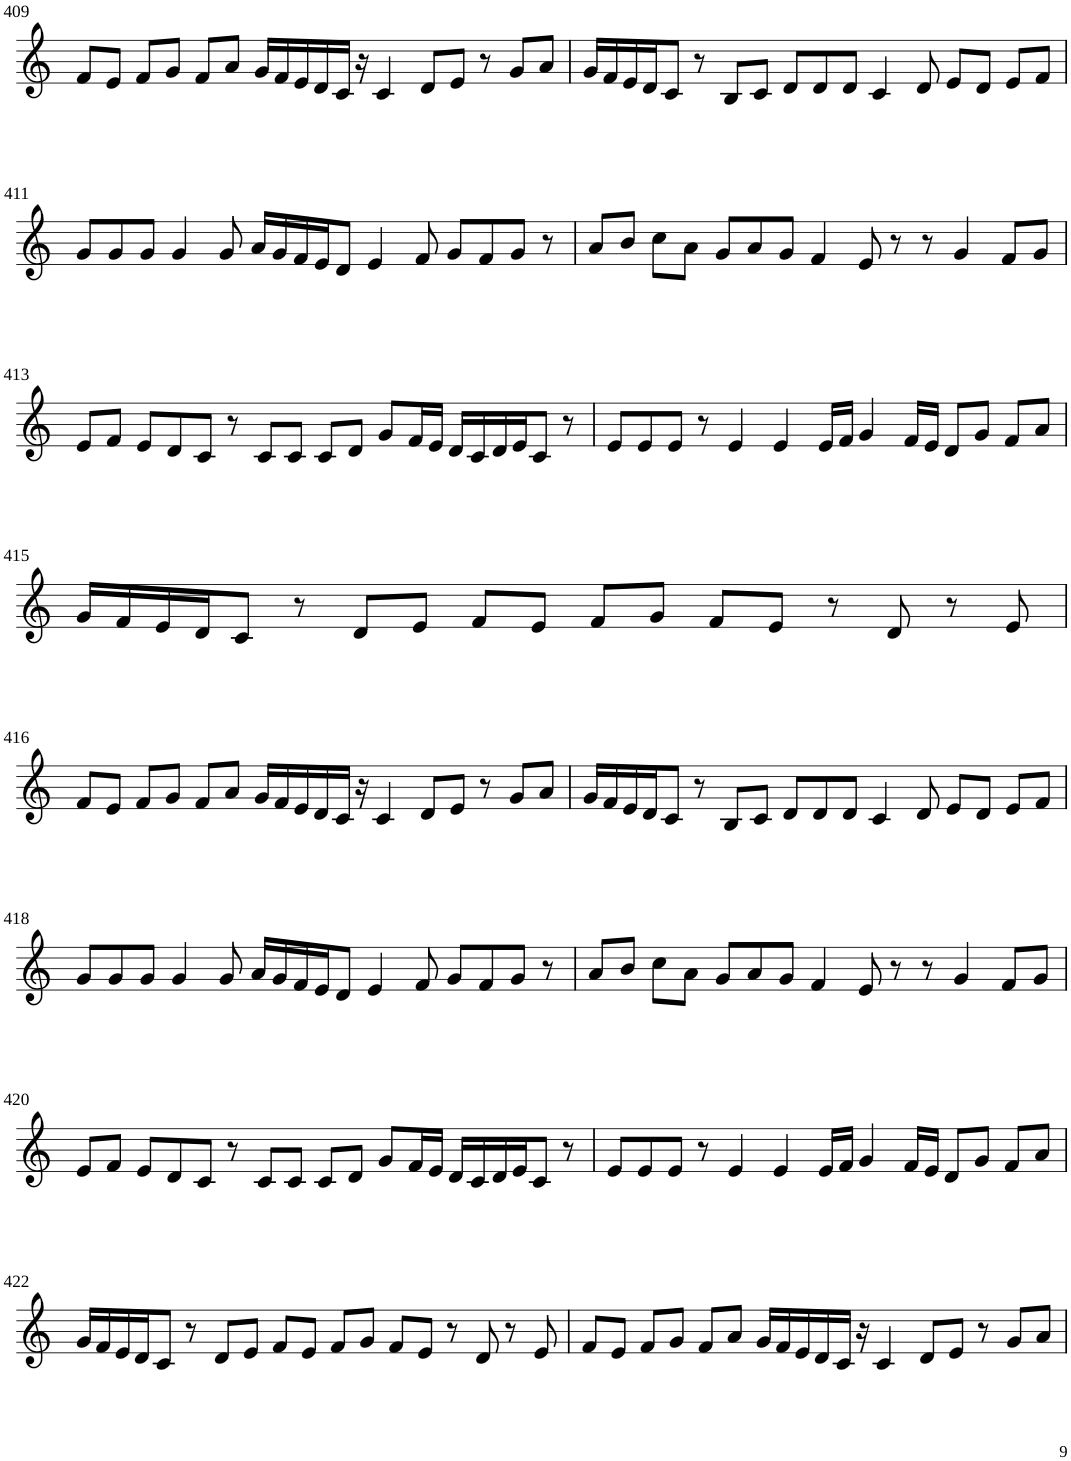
**kern
*part1
*staff1
*I"Violin
!!LO:PB:g=z
*clefG2
*k[]
*M8/4
=409
8f/L
8e/J
8f/L
8g/J
8f/L
8a/J
16g/LL
16f/
16e/
16d/
16c/JJ
16r
4c/
8d/L
8e/J
8r
8g/L
8a/J
=410
16g/LL
16f/
16e/
16d/J
8c/J
8r
8B/L
8c/J
8d/L
8d/
8d/J
4c/
8d/
8e/L
8d/J
8e/L
8f/J
!!LO:LB:g=z
=411
8g/L
8g/
8g/J
4g/
8g/
16a/LL
16g/
16f/
16e/J
8d/J
4e/
8f/
8g/L
8f/
8g/J
8r
=412
8a/L
8b/J
8cc\L
8a\J
8g/L
8a/
8g/J
4f/
8e/
8r
8r
4g/
8f/L
8g/J
!!LO:LB:g=z
=413
8e/L
8f/J
8e/L
8d/
8c/J
8r
8c/L
8c/J
8c/L
8d/J
8g/L
16f/L
16e/JJ
16d/LL
16c/
16d/
16e/J
8c/J
8r
=414
8e/L
8e/
8e/J
8r
4e/
4e/
16e/LL
16f/JJ
4g/
16f/LL
16e/JJ
8d/L
8g/J
8f/L
8a/J
!!LO:LB:g=z
=415
16g/LL
16f/
16e/
16d/J
8c/J
8r
8d/L
8e/J
8f/L
8e/J
8f/L
8g/J
8f/L
8e/J
8r
8d/
8r
8e/
!!LO:LB:g=z
=416
8f/L
8e/J
8f/L
8g/J
8f/L
8a/J
16g/LL
16f/
16e/
16d/
16c/JJ
16r
4c/
8d/L
8e/J
8r
8g/L
8a/J
=417
16g/LL
16f/
16e/
16d/J
8c/J
8r
8B/L
8c/J
8d/L
8d/
8d/J
4c/
8d/
8e/L
8d/J
8e/L
8f/J
!!LO:LB:g=z
=418
8g/L
8g/
8g/J
4g/
8g/
16a/LL
16g/
16f/
16e/J
8d/J
4e/
8f/
8g/L
8f/
8g/J
8r
=419
8a/L
8b/J
8cc\L
8a\J
8g/L
8a/
8g/J
4f/
8e/
8r
8r
4g/
8f/L
8g/J
!!LO:LB:g=z
=420
8e/L
8f/J
8e/L
8d/
8c/J
8r
8c/L
8c/J
8c/L
8d/J
8g/L
16f/L
16e/JJ
16d/LL
16c/
16d/
16e/J
8c/J
8r
=421
8e/L
8e/
8e/J
8r
4e/
4e/
16e/LL
16f/JJ
4g/
16f/LL
16e/JJ
8d/L
8g/J
8f/L
8a/J
!!LO:LB:g=z
=422
16g/LL
16f/
16e/
16d/J
8c/J
8r
8d/L
8e/J
8f/L
8e/J
8f/L
8g/J
8f/L
8e/J
8r
8d/
8r
8e/
=423
8f/L
8e/J
8f/L
8g/J
8f/L
8a/J
16g/LL
16f/
16e/
16d/
16c/JJ
16r
4c/
8d/L
8e/J
8r
8g/L
8a/J
=
*-
